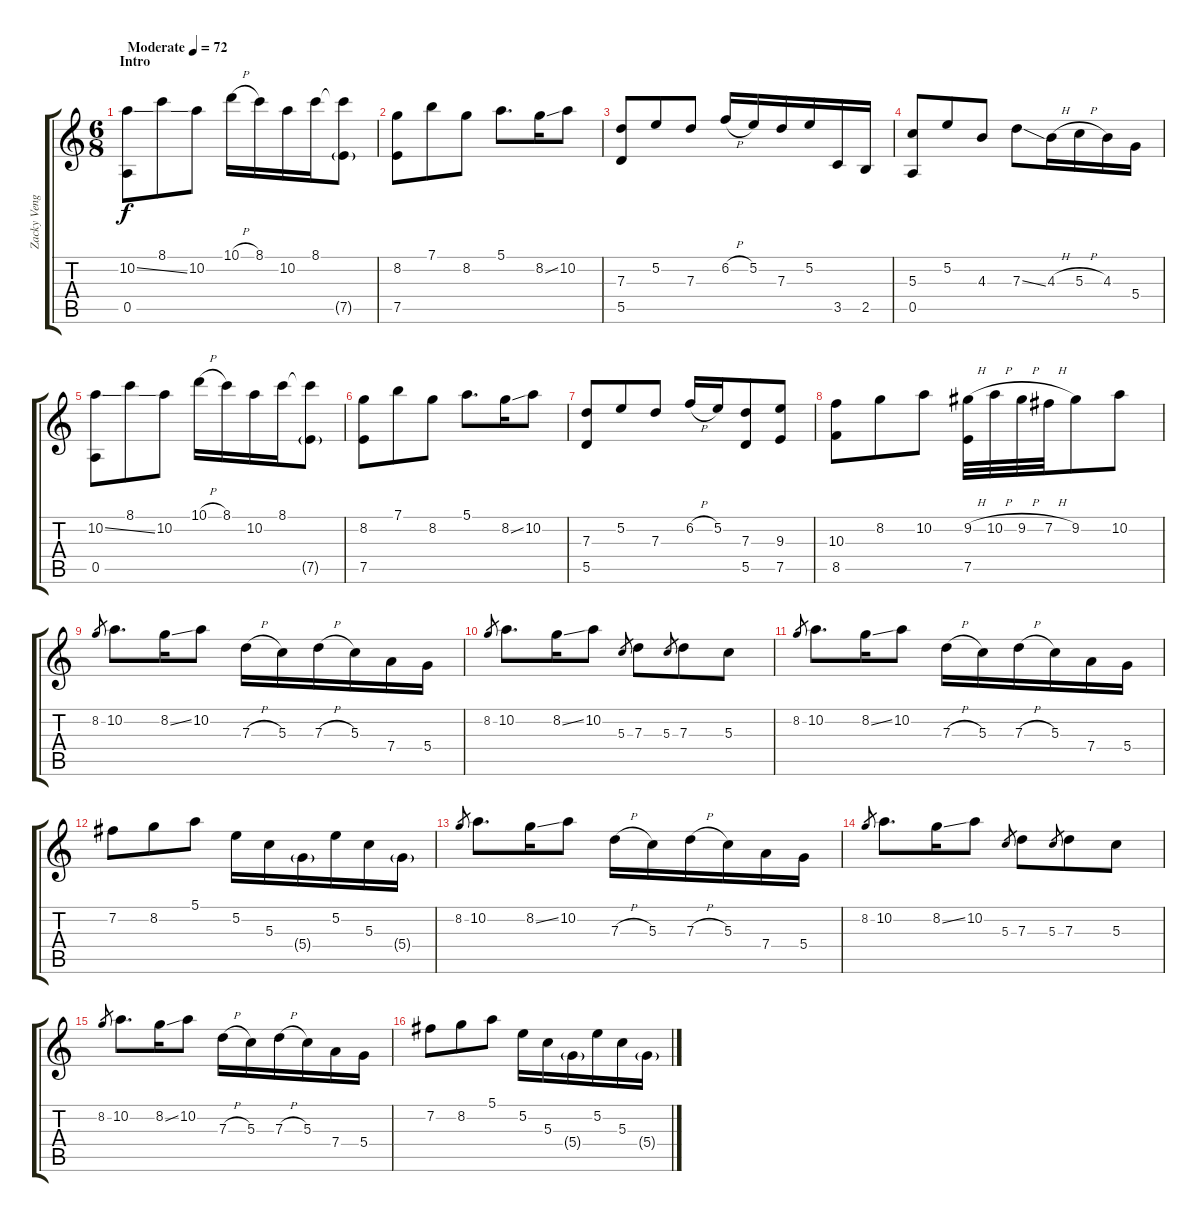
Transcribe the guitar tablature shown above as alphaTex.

\track ("Zacky Vengeance (Clean Guitar)" "Zacky Veng") {instrument electricguitarclean}
\staff {score tabs}
\tuning (E4 B3 G3 D3 A2 D2) {hide}
\ts (6 8)
\section ("" "Intro")
\tempo (72 "Moderate")
\clef g2
\ks c
(10.2{ss} 0.5).8{dy f instrument electricguitarclean} 8.1.8 10.2.8 10.1{h}.16 8.1.16 10.2.16 8.1.16 (8.1{t} 7.5{g}).8 |
(8.2 7.5).8 7.1.8 8.2.8 5.1.8{d} 8.2{ss}.16 10.2.8 |
(7.3 5.5).8 5.2.8 7.3.8 6.2{h}.16 5.2.16 7.3.16 5.2.16 3.5.16 2.5.16 |
(5.3 0.5).8 5.2.8 4.3.8 7.3{ss}.8 4.3{h}.16 5.3{h}.16 4.3.16 5.4.16 |
(10.2{ss} 0.5).8 8.1.8 10.2.8 10.1{h}.16 8.1.16 10.2.16 8.1.16 (8.1{t} 7.5{g}).8 |
(8.2 7.5).8 7.1.8 8.2.8 5.1.8{d} 8.2{ss}.16 10.2.8 |
(7.3 5.5).8 5.2.8 7.3.8 6.2{h}.16 5.2.16 (7.3 5.5).8 (9.3 7.5).8 |
(10.3 8.5).8 8.2.8 10.2.8 (9.2{h} 7.5).32 10.2{h}.32 9.2{h}.32 7.2{h}.32 9.2.8 10.2.8 |
8.2.8{gr} 10.2.8{d} 8.2{ss}.16 10.2.8 7.3{h}.16 5.3.16 7.3{h}.16 5.3.16 7.4.16 5.4.16 |
8.2.8{gr} 10.2.8{d} 8.2{ss}.16 10.2.8 5.3.8{gr} 7.3.8 5.3.8{gr} 7.3.8 5.3.8 |
8.2.8{gr} 10.2.8{d} 8.2{ss}.16 10.2.8 7.3{h}.16 5.3.16 7.3{h}.16 5.3.16 7.4.16 5.4.16 |
7.2.8 8.2.8 5.1.8 5.2.16 5.3.16 5.4{g}.16 5.2.16 5.3.16 5.4{g}.16 |
8.2.8{gr} 10.2.8{d} 8.2{ss}.16 10.2.8 7.3{h}.16 5.3.16 7.3{h}.16 5.3.16 7.4.16 5.4.16 |
8.2.8{gr} 10.2.8{d} 8.2{ss}.16 10.2.8 5.3.8{gr} 7.3.8 5.3.8{gr} 7.3.8 5.3.8 |
8.2.8{gr} 10.2.8{d} 8.2{ss}.16 10.2.8 7.3{h}.16 5.3.16 7.3{h}.16 5.3.16 7.4.16 5.4.16 |
7.2.8 8.2.8 5.1.8 5.2.16 5.3.16 5.4{g}.16 5.2.16 5.3.16 5.4{g}.16
